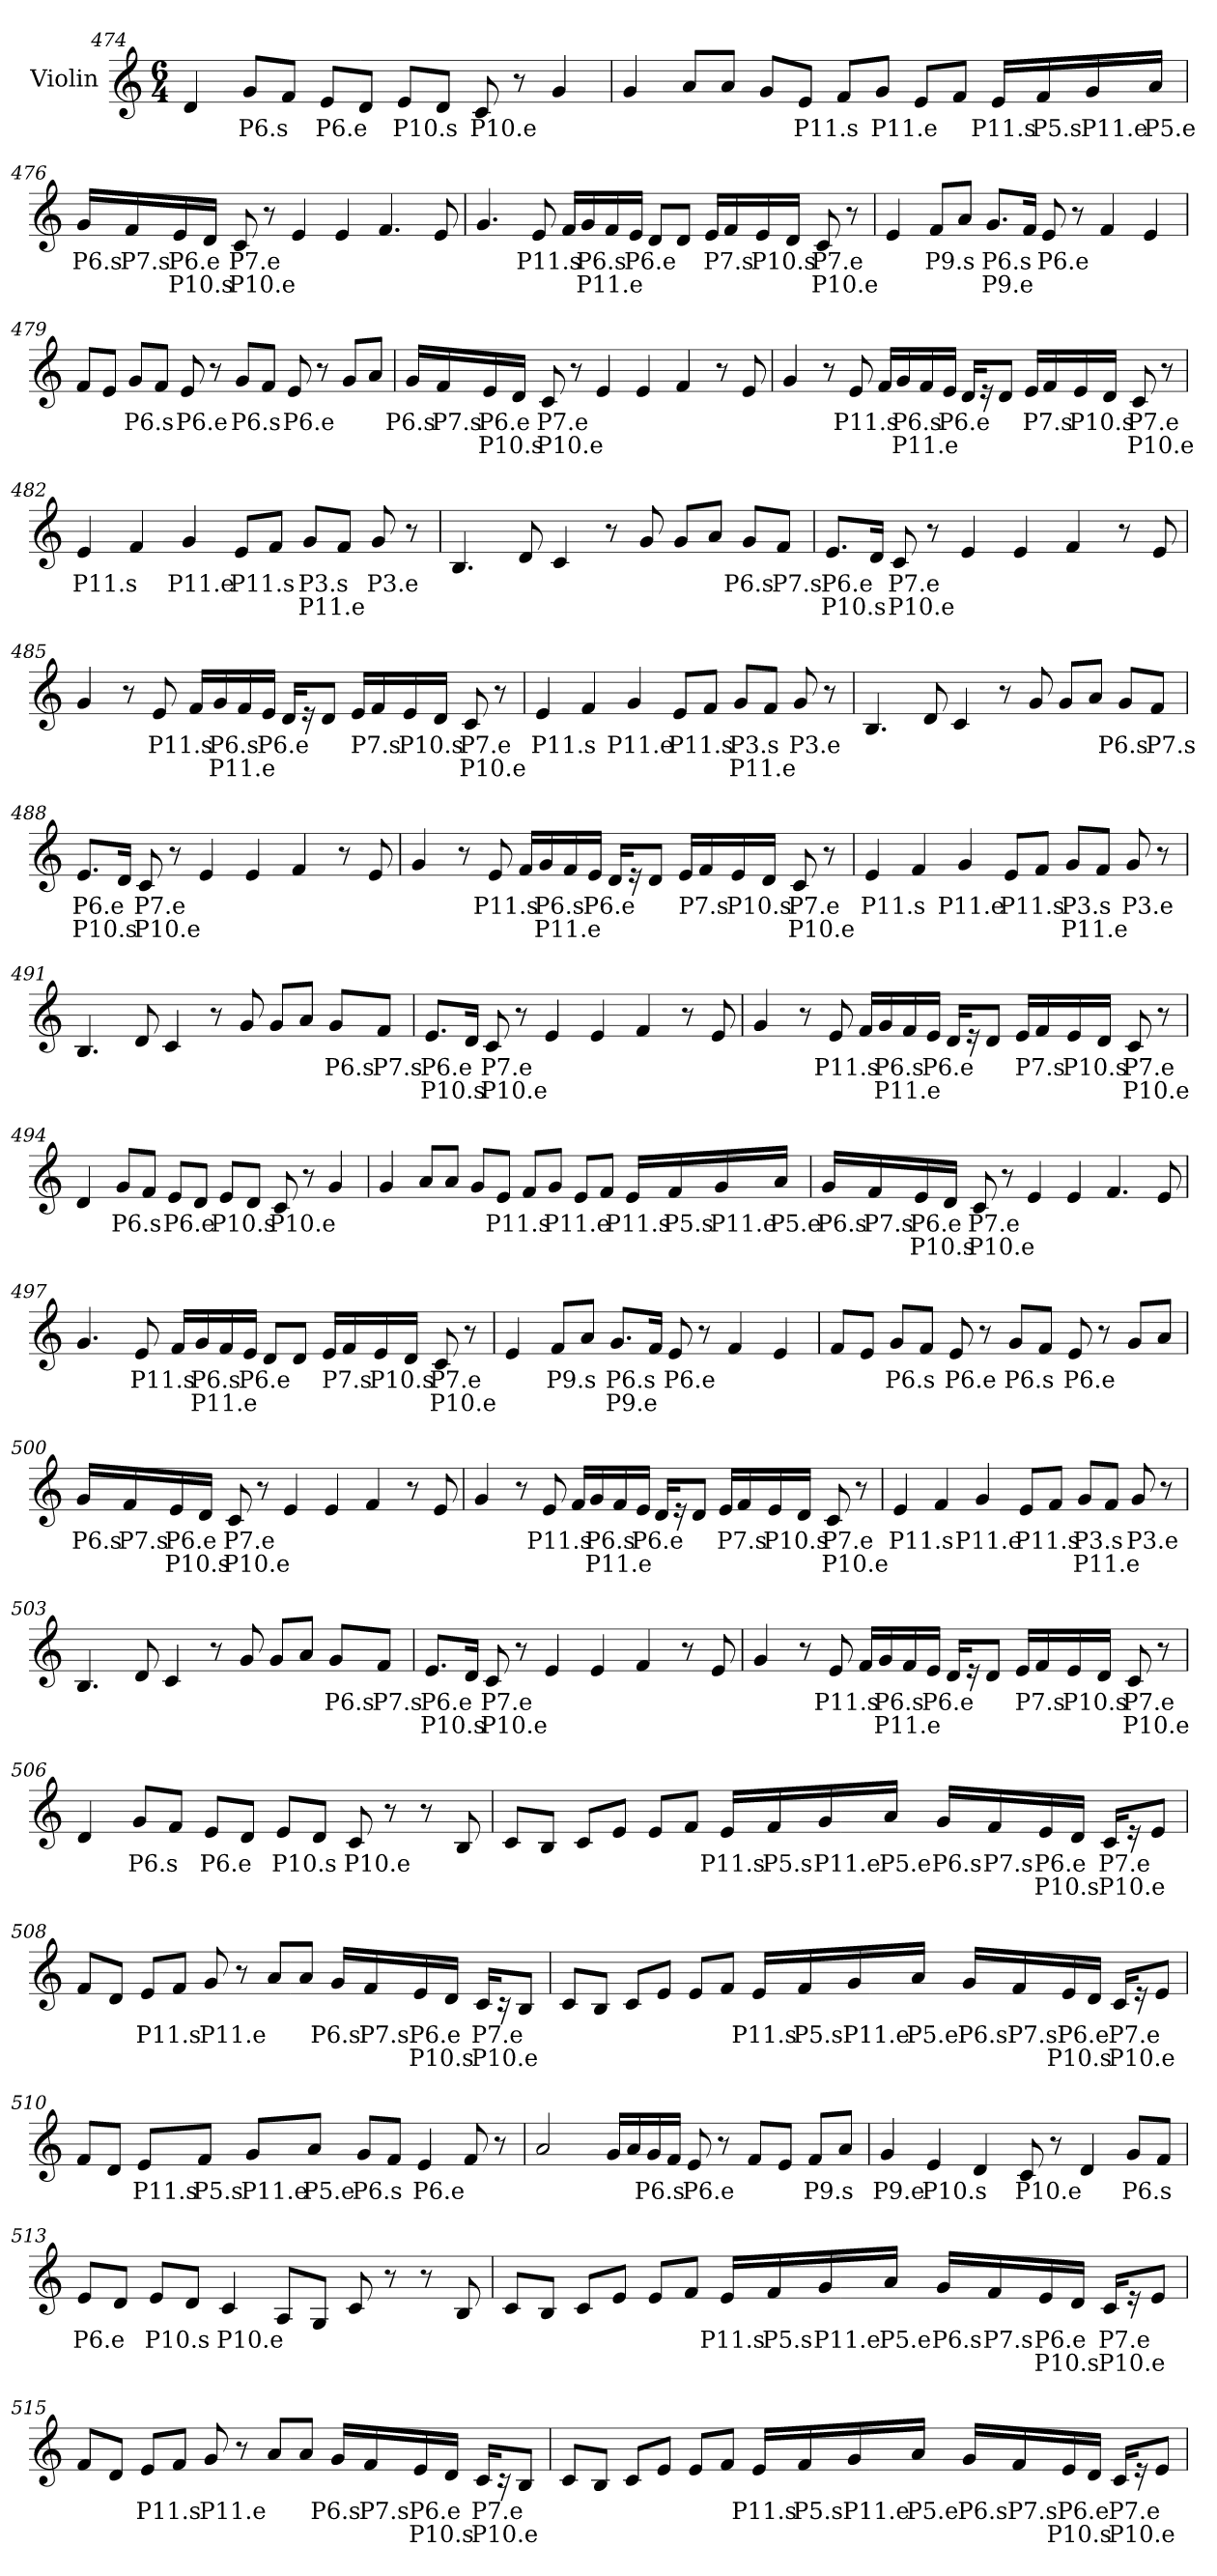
**kern	**text	**text
*part1	*part1	*part1
*staff1	*staff1	*staff1
*I"Violin	*	*
!!LO:LB:g=z
*clefG2	*	*
*k[]	*	*
*C:	*	*
*M6/4	*	*
=474	=474	=474
4d/	.	.
8gi/L	P6.s	.
8fi/J	.	.
8ei/L	P6.e	.
8d/J	.	.
8ei/L	P10.s	.
8di/J	.	.
8ci/	P10.e	.
8r	.	.
4g/	.	.
=475	=475	=475
4g/	.	.
8a/L	.	.
8a/J	.	.
8g/L	.	.
8ei/J	P11.s	.
8fi/L	.	.
8gi/J	P11.e	.
8e/L	.	.
8f/J	.	.
16ei/LL	P11.s	.
16fi/	P5.s	.
16gi/	P11.e	.
16ai/JJ	P5.e	.
=476	=476	=476
16gi/LL	P6.s	.
16fi/	P7.s	.
16ei/	P6.e	P10.s
16di/JJ	.	.
8ci/	P7.e	P10.e
8r	.	.
4e/	.	.
4e/	.	.
4.f/	.	.
8e/	.	.
!!LO:LB:g=z
=477	=477	=477
4.g/	.	.
8ei/	P11.s	.
16fi/LL	.	.
16gi/	P6.s	P11.e
16fi/	.	.
16ei/JJ	P6.e	.
8d/L	.	.
8d/J	.	.
16e/LL	.	.
16fi/	P7.s	.
16ei/	P10.s	.
16di/JJ	.	.
8ci/	P7.e	P10.e
8r	.	.
=478	=478	=478
4e/	.	.
8fi/L	P9.s	.
8ai/J	.	.
8.gi/L	P6.s	P9.e
16fi/Jk	.	.
8ei/	P6.e	.
8r	.	.
4f/	.	.
4e/	.	.
=479	=479	=479
8f/L	.	.
8e/J	.	.
8gi/L	P6.s	.
8fi/J	.	.
8ei/	P6.e	.
8r	.	.
8gi/L	P6.s	.
8fi/J	.	.
8ei/	P6.e	.
8r	.	.
8g/L	.	.
8a/J	.	.
!!LO:LB:g=z
=480	=480	=480
16gi/LL	P6.s	.
16fi/	P7.s	.
16ei/	P6.e	P10.s
16di/JJ	.	.
8ci/	P7.e	P10.e
8r	.	.
4e/	.	.
4e/	.	.
4f/	.	.
8r	.	.
8e/	.	.
=481	=481	=481
4g/	.	.
8r	.	.
8ei/	P11.s	.
16fi/LL	.	.
16gi/	P6.s	P11.e
16fi/	.	.
16ei/JJ	P6.e	.
16d/KL	.	.
16r	.	.
8d/J	.	.
16e/LL	.	.
16fi/	P7.s	.
16ei/	P10.s	.
16di/JJ	.	.
8ci/	P7.e	P10.e
8r	.	.
=482	=482	=482
4ei/	P11.s	.
4fi/	.	.
4gi/	P11.e	.
8ei/L	P11.s	.
8fi/J	.	.
8gi/L	P3.s	P11.e
8fi/J	.	.
8gi/	P3.e	.
8r	.	.
!!LO:PB:g=z
=483	=483	=483
4.B/	.	.
8d/	.	.
4c/	.	.
8r	.	.
8g/	.	.
8g/L	.	.
8a/J	.	.
8gi/L	P6.s	.
8fi/J	P7.s	.
=484	=484	=484
8.ei/L	P6.e	P10.s
16di/Jk	.	.
8ci/	P7.e	P10.e
8r	.	.
4e/	.	.
4e/	.	.
4f/	.	.
8r	.	.
8e/	.	.
=485	=485	=485
4g/	.	.
8r	.	.
8ei/	P11.s	.
16fi/LL	.	.
16gi/	P6.s	P11.e
16fi/	.	.
16ei/JJ	P6.e	.
16d/KL	.	.
16r	.	.
8d/J	.	.
16e/LL	.	.
16fi/	P7.s	.
16ei/	P10.s	.
16di/JJ	.	.
8ci/	P7.e	P10.e
8r	.	.
!!LO:LB:g=z
=486	=486	=486
4ei/	P11.s	.
4fi/	.	.
4gi/	P11.e	.
8ei/L	P11.s	.
8fi/J	.	.
8gi/L	P3.s	P11.e
8fi/J	.	.
8gi/	P3.e	.
8r	.	.
=487	=487	=487
4.B/	.	.
8d/	.	.
4c/	.	.
8r	.	.
8g/	.	.
8g/L	.	.
8a/J	.	.
8gi/L	P6.s	.
8fi/J	P7.s	.
=488	=488	=488
8.ei/L	P6.e	P10.s
16di/Jk	.	.
8ci/	P7.e	P10.e
8r	.	.
4e/	.	.
4e/	.	.
4f/	.	.
8r	.	.
8e/	.	.
!!LO:LB:g=z
=489	=489	=489
4g/	.	.
8r	.	.
8ei/	P11.s	.
16fi/LL	.	.
16gi/	P6.s	P11.e
16fi/	.	.
16ei/JJ	P6.e	.
16d/KL	.	.
16r	.	.
8d/J	.	.
16e/LL	.	.
16fi/	P7.s	.
16ei/	P10.s	.
16di/JJ	.	.
8ci/	P7.e	P10.e
8r	.	.
=490	=490	=490
4ei/	P11.s	.
4fi/	.	.
4gi/	P11.e	.
8ei/L	P11.s	.
8fi/J	.	.
8gi/L	P3.s	P11.e
8fi/J	.	.
8gi/	P3.e	.
8r	.	.
=491	=491	=491
4.B/	.	.
8d/	.	.
4c/	.	.
8r	.	.
8g/	.	.
8g/L	.	.
8a/J	.	.
8gi/L	P6.s	.
8fi/J	P7.s	.
!!LO:LB:g=z
=492	=492	=492
8.ei/L	P6.e	P10.s
16di/Jk	.	.
8ci/	P7.e	P10.e
8r	.	.
4e/	.	.
4e/	.	.
4f/	.	.
8r	.	.
8e/	.	.
=493	=493	=493
4g/	.	.
8r	.	.
8ei/	P11.s	.
16fi/LL	.	.
16gi/	P6.s	P11.e
16fi/	.	.
16ei/JJ	P6.e	.
16d/KL	.	.
16r	.	.
8d/J	.	.
16e/LL	.	.
16fi/	P7.s	.
16ei/	P10.s	.
16di/JJ	.	.
8ci/	P7.e	P10.e
8r	.	.
=494	=494	=494
4d/	.	.
8gi/L	P6.s	.
8fi/J	.	.
8ei/L	P6.e	.
8d/J	.	.
8ei/L	P10.s	.
8di/J	.	.
8ci/	P10.e	.
8r	.	.
4g/	.	.
!!LO:LB:g=z
=495	=495	=495
4g/	.	.
8a/L	.	.
8a/J	.	.
8g/L	.	.
8ei/J	P11.s	.
8fi/L	.	.
8gi/J	P11.e	.
8e/L	.	.
8f/J	.	.
16ei/LL	P11.s	.
16fi/	P5.s	.
16gi/	P11.e	.
16ai/JJ	P5.e	.
=496	=496	=496
16gi/LL	P6.s	.
16fi/	P7.s	.
16ei/	P6.e	P10.s
16di/JJ	.	.
8ci/	P7.e	P10.e
8r	.	.
4e/	.	.
4e/	.	.
4.f/	.	.
8e/	.	.
=497	=497	=497
4.g/	.	.
8ei/	P11.s	.
16fi/LL	.	.
16gi/	P6.s	P11.e
16fi/	.	.
16ei/JJ	P6.e	.
8d/L	.	.
8d/J	.	.
16e/LL	.	.
16fi/	P7.s	.
16ei/	P10.s	.
16di/JJ	.	.
8ci/	P7.e	P10.e
8r	.	.
!!LO:LB:g=z
=498	=498	=498
4e/	.	.
8fi/L	P9.s	.
8ai/J	.	.
8.gi/L	P6.s	P9.e
16fi/Jk	.	.
8ei/	P6.e	.
8r	.	.
4f/	.	.
4e/	.	.
=499	=499	=499
8f/L	.	.
8e/J	.	.
8gi/L	P6.s	.
8fi/J	.	.
8ei/	P6.e	.
8r	.	.
8gi/L	P6.s	.
8fi/J	.	.
8ei/	P6.e	.
8r	.	.
8g/L	.	.
8a/J	.	.
=500	=500	=500
16gi/LL	P6.s	.
16fi/	P7.s	.
16ei/	P6.e	P10.s
16di/JJ	.	.
8ci/	P7.e	P10.e
8r	.	.
4e/	.	.
4e/	.	.
4f/	.	.
8r	.	.
8e/	.	.
!!LO:LB:g=z
=501	=501	=501
4g/	.	.
8r	.	.
8ei/	P11.s	.
16fi/LL	.	.
16gi/	P6.s	P11.e
16fi/	.	.
16ei/JJ	P6.e	.
16d/KL	.	.
16r	.	.
8d/J	.	.
16e/LL	.	.
16fi/	P7.s	.
16ei/	P10.s	.
16di/JJ	.	.
8ci/	P7.e	P10.e
8r	.	.
=502	=502	=502
4ei/	P11.s	.
4fi/	.	.
4gi/	P11.e	.
8ei/L	P11.s	.
8fi/J	.	.
8gi/L	P3.s	P11.e
8fi/J	.	.
8gi/	P3.e	.
8r	.	.
=503	=503	=503
4.B/	.	.
8d/	.	.
4c/	.	.
8r	.	.
8g/	.	.
8g/L	.	.
8a/J	.	.
8gi/L	P6.s	.
8fi/J	P7.s	.
!!LO:LB:g=z
=504	=504	=504
8.ei/L	P6.e	P10.s
16di/Jk	.	.
8ci/	P7.e	P10.e
8r	.	.
4e/	.	.
4e/	.	.
4f/	.	.
8r	.	.
8e/	.	.
=505	=505	=505
4g/	.	.
8r	.	.
8ei/	P11.s	.
16fi/LL	.	.
16gi/	P6.s	P11.e
16fi/	.	.
16ei/JJ	P6.e	.
16d/KL	.	.
16r	.	.
8d/J	.	.
16e/LL	.	.
16fi/	P7.s	.
16ei/	P10.s	.
16di/JJ	.	.
8ci/	P7.e	P10.e
8r	.	.
=506	=506	=506
4d/	.	.
8gi/L	P6.s	.
8fi/J	.	.
8ei/L	P6.e	.
8d/J	.	.
8ei/L	P10.s	.
8di/J	.	.
8ci/	P10.e	.
8r	.	.
8r	.	.
8B/	.	.
!!LO:PB:g=z
=507	=507	=507
8c/L	.	.
8B/J	.	.
8c/L	.	.
8e/J	.	.
8e/L	.	.
8f/J	.	.
16ei/LL	P11.s	.
16fi/	P5.s	.
16gi/	P11.e	.
16ai/JJ	P5.e	.
16gi/LL	P6.s	.
16fi/	P7.s	.
16ei/	P6.e	P10.s
16di/JJ	.	.
16ci/KL	P7.e	P10.e
16r	.	.
8e/J	.	.
=508	=508	=508
8f/L	.	.
8d/J	.	.
8ei/L	P11.s	.
8fi/J	.	.
8gi/	P11.e	.
8r	.	.
8a/L	.	.
8a/J	.	.
16gi/LL	P6.s	.
16fi/	P7.s	.
16ei/	P6.e	P10.s
16di/JJ	.	.
16ci/KL	P7.e	P10.e
16r	.	.
8B/J	.	.
!!LO:LB:g=z
=509	=509	=509
8c/L	.	.
8B/J	.	.
8c/L	.	.
8e/J	.	.
8e/L	.	.
8f/J	.	.
16ei/LL	P11.s	.
16fi/	P5.s	.
16gi/	P11.e	.
16ai/JJ	P5.e	.
16gi/LL	P6.s	.
16fi/	P7.s	.
16ei/	P6.e	P10.s
16di/JJ	.	.
16ci/KL	P7.e	P10.e
16r	.	.
8e/J	.	.
=510	=510	=510
8f/L	.	.
8d/J	.	.
8ei/L	P11.s	.
8fi/J	P5.s	.
8gi/L	P11.e	.
8ai/J	P5.e	.
8gi/L	P6.s	.
8fi/J	.	.
4ei/	P6.e	.
8f/	.	.
8r	.	.
=511	=511	=511
2a/	.	.
16g/LL	.	.
16a/	.	.
16gi/	P6.s	.
16fi/JJ	.	.
8ei/	P6.e	.
8r	.	.
8f/L	.	.
8e/J	.	.
8fi/L	P9.s	.
8ai/J	.	.
!!LO:LB:g=z
=512	=512	=512
4gi/	P9.e	.
4ei/	P10.s	.
4di/	.	.
8ci/	P10.e	.
8r	.	.
4d/	.	.
8gi/L	P6.s	.
8fi/J	.	.
=513	=513	=513
8ei/L	P6.e	.
8d/J	.	.
8ei/L	P10.s	.
8di/J	.	.
4ci/	P10.e	.
8A/L	.	.
8G/J	.	.
8c/	.	.
8r	.	.
8r	.	.
8B/	.	.
=514	=514	=514
8c/L	.	.
8B/J	.	.
8c/L	.	.
8e/J	.	.
8e/L	.	.
8f/J	.	.
16ei/LL	P11.s	.
16fi/	P5.s	.
16gi/	P11.e	.
16ai/JJ	P5.e	.
16gi/LL	P6.s	.
16fi/	P7.s	.
16ei/	P6.e	P10.s
16di/JJ	.	.
16ci/KL	P7.e	P10.e
16r	.	.
8e/J	.	.
!!LO:LB:g=z
=515	=515	=515
8f/L	.	.
8d/J	.	.
8ei/L	P11.s	.
8fi/J	.	.
8gi/	P11.e	.
8r	.	.
8a/L	.	.
8a/J	.	.
16gi/LL	P6.s	.
16fi/	P7.s	.
16ei/	P6.e	P10.s
16di/JJ	.	.
16ci/KL	P7.e	P10.e
16r	.	.
8B/J	.	.
=516	=516	=516
8c/L	.	.
8B/J	.	.
8c/L	.	.
8e/J	.	.
8e/L	.	.
8f/J	.	.
16ei/LL	P11.s	.
16fi/	P5.s	.
16gi/	P11.e	.
16ai/JJ	P5.e	.
16gi/LL	P6.s	.
16fi/	P7.s	.
16ei/	P6.e	P10.s
16di/JJ	.	.
16ci/KL	P7.e	P10.e
16r	.	.
8e/J	.	.
=	=	=
*-	*-	*-
